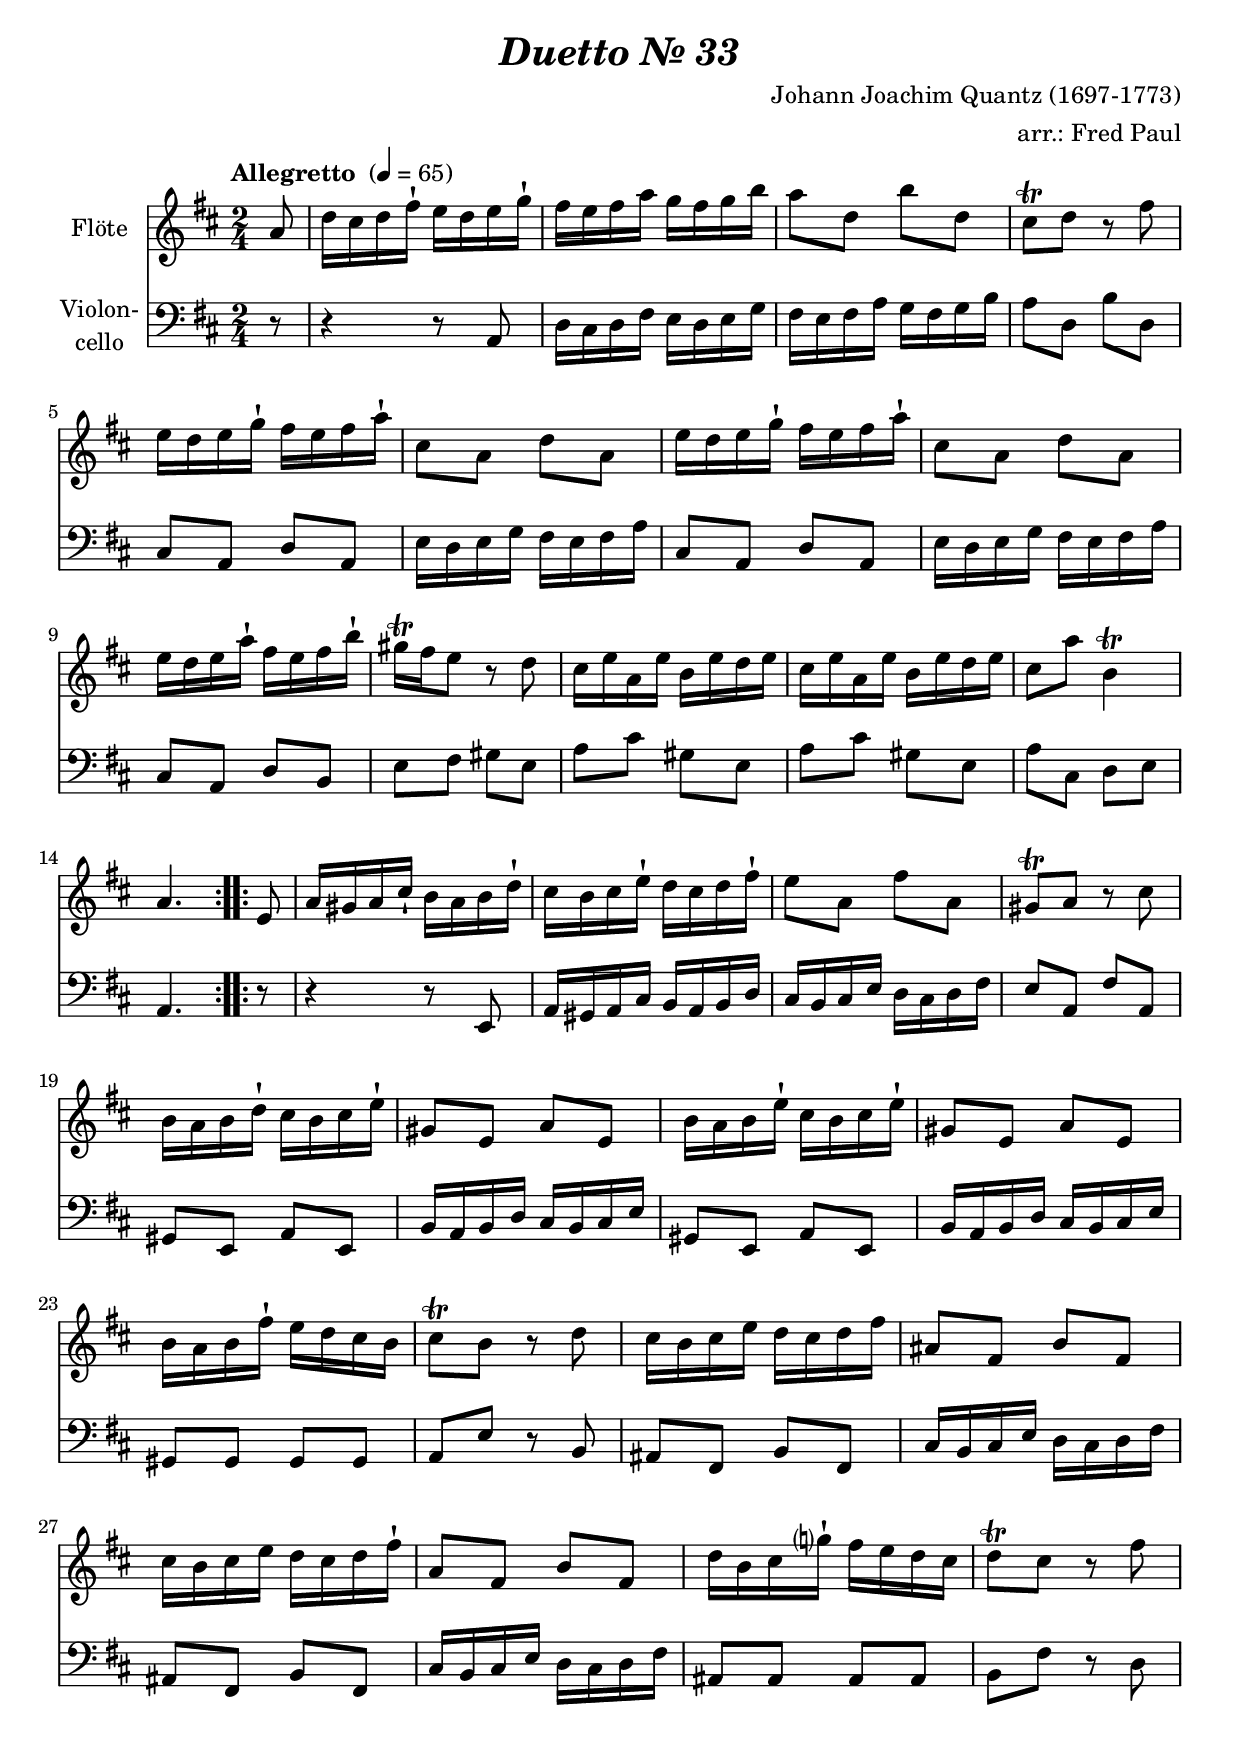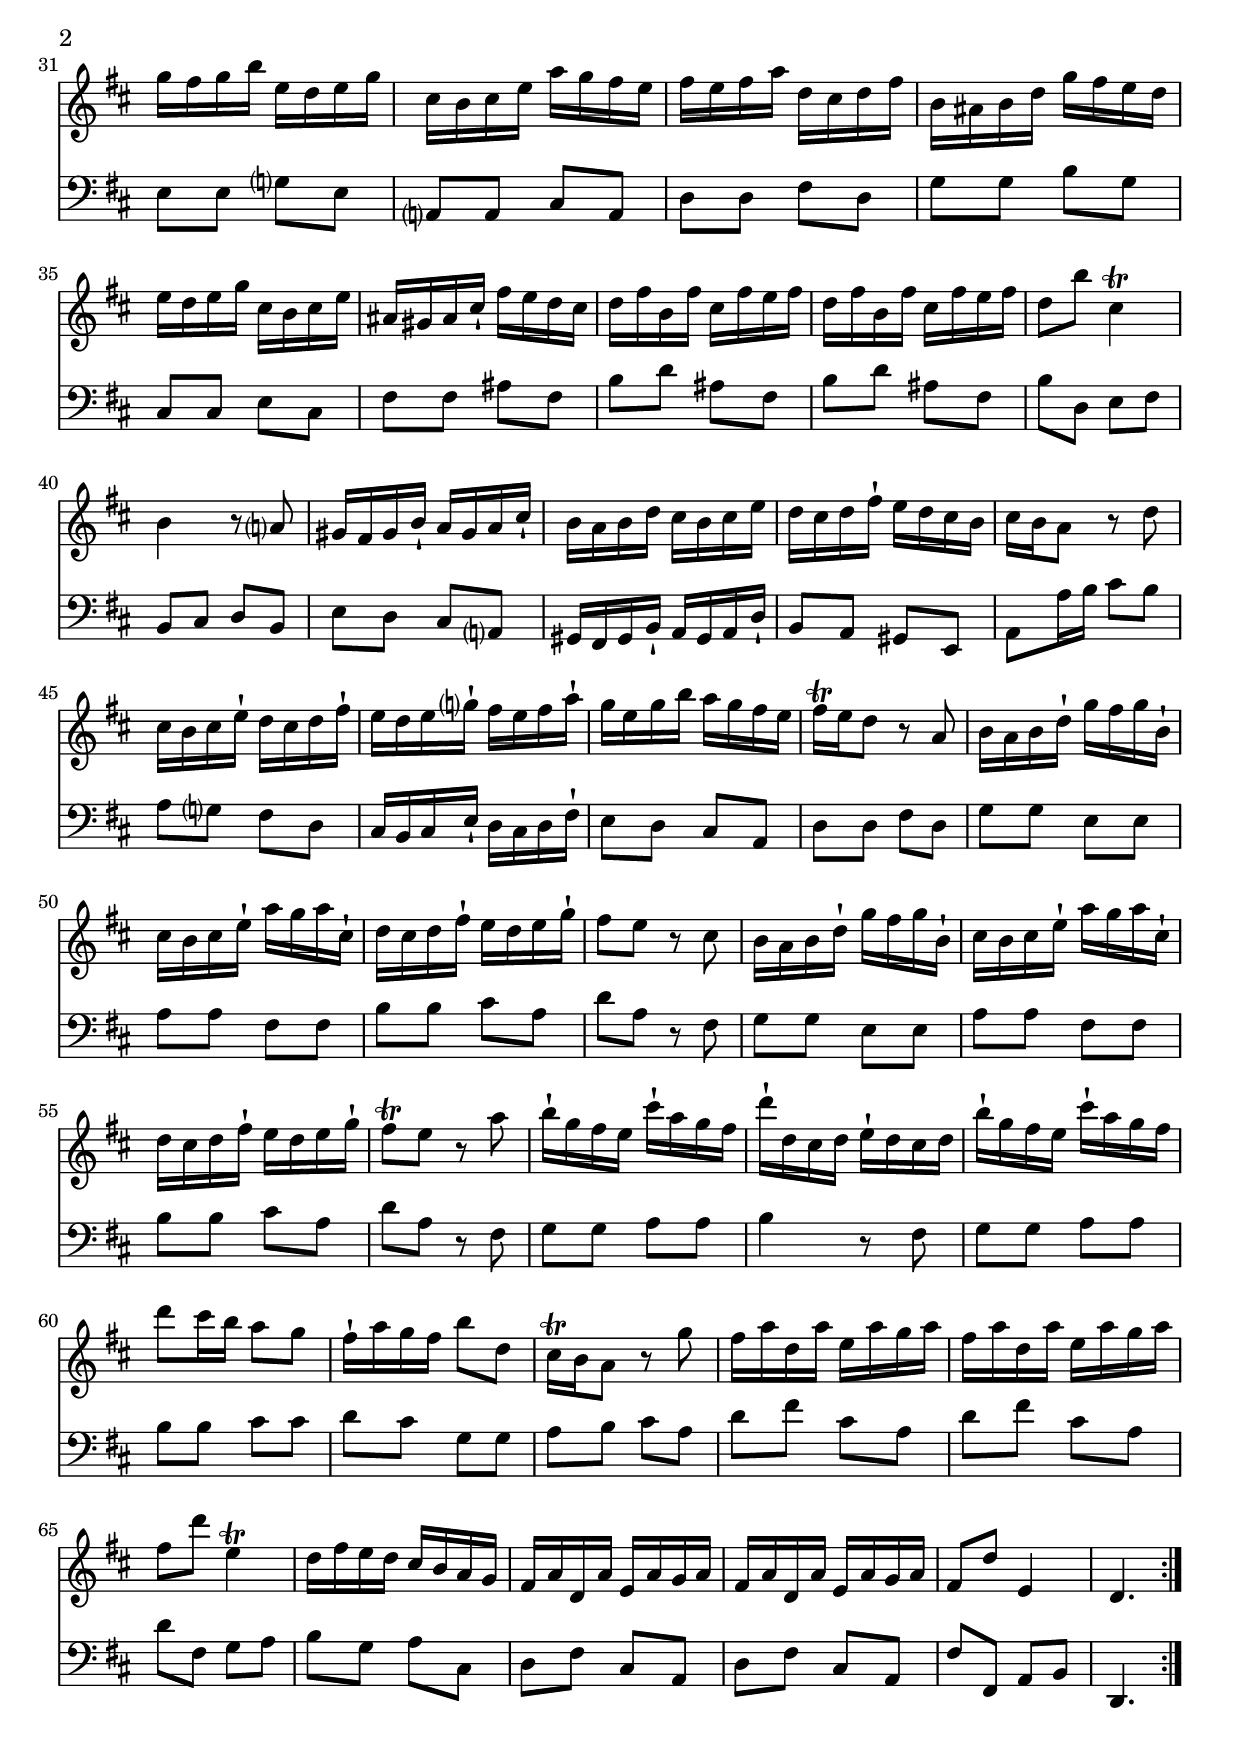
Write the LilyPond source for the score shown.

\version "2.18.2"
\include "deutsch.ly"

#(set-global-staff-size 21)

\header {
  title     = \markup \bold \italic "Duetto Nr. 33"
  composer  = "Johann Joachim Quantz (1697-1773)"
  arranger  = "arr.: Fred Paul"
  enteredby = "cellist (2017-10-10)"
%  piece     = ""
}

voiceconsts = {
  \key d \major
  \time 2/4
  \clef "bass"
%  \numericTimeSignature
%  \compressFullBarRests
%  \set tupletSpannerDuration = #(ly:make-moment 1 4)
  \tempo "Allegretto " 4=65
}

mifl = "flute"
mist = "string ensemble 1"
miba = "cello"
mikl = "harpsichord"

va = \relative c'' {
  \voiceconsts
  \clef "treble"
  
  \repeat volta 2 {
    \partial 8 a8
    d16 cis d fis-! e d e g-!
    fis e fis a g fis g h
    a8 d, h' d,
    cis\trill d r fis
    e16 d e g-! fis e fis a-!
    cis,8 a d a

    e'16 d e g-! fis e fis a-!
    cis,8 a d a
    e'16 d e a-! fis e fis h-!
    gis\trill fis e8 r d
    cis16 e a, e' h e d e
    cis e a, e' h e d e

    cis8 a' h,4\trill
    a4.
  }
  
  \repeat volta 2 {
    e8
    a16 gis a cis-! h a h d-!
    cis h cis e-! d cis d fis-!
    e8 a, fis' a,
    gis\trill a r cis

    h16 a h d-! cis h cis e-!
    gis,8 e a e
    h'16 a h e-! cis h cis e-!
    gis,8 e a e
    h'16 a h fis'-! e d cis h
    cis8\trill h r d

    cis16 h cis e d cis d fis
    ais,8 fis h fis
    cis'16 h cis e d cis d fis-!
    a,8 fis h fis
    d'16 h cis g'?-! fis e d cis
    d8\trill cis r fis

    g16 fis g h e, d e g
    cis, h cis e a g fis e
    fis e fis a d, cis d fis
    h, ais h d g fis e d
    e d e g cis, h cis e

    ais, gis ais cis-! fis e d cis
    d fis h, fis' cis fis e fis
    d fis h, fis' cis fis e fis
    d8 h' cis,4\trill
    h r8 a?
    gis16 fis gis h-! a gis a cis-!

    h a h d cis h cis e
    d cis d fis-! e d cis h
    cis h a8 r d
    cis16 h cis e-! d cis d fis-!
    e d e g?-! fis e fis a-!

    g e g h a g fis e
    fis\trill e d8 r a
    h16 a h d-! g fis g h,-!
    cis h cis e-! a g a cis,-!
    d cis d fis-! e d e g-!
    fis8 e r cis

    h16 a h d-! g fis g h,-!
    cis h cis e-! a g a cis,-!
    d cis d fis-! e d e g-!
    fis8\trill e r a
    h16-! g fis e cis'-! a g fis

    d'-! d, cis d e-! d cis d
    h'-! g fis e cis'-! a g fis
    d'8 cis16 h a8 g
    fis16-! a g fis h8 d,
    cis16\trill h a8 r g'
    fis16 a d, a' e a g a
    
    fis a d, a' e a g a
    fis8 d' e,4\trill
    d16 fis e d cis h a g
    fis a d, a' e a g a
    fis a d, a' e a g a
    fis8 d' e,4
    d4.
  }
}

vb = \relative c {
  \voiceconsts
  \clef "bass"
  
  \repeat volta 2 {
    \partial 8 r8
    r4 r8 a
    d16 cis d fis e d e g
    fis e fis a g fis g h
    a8 d, h' d,
    cis a d a
    e'16 d e g fis e fis a

    cis,8 a d a
    e'16 d e g fis e fis a
    cis,8 a d h
    e fis gis e
    a cis gis e
    a cis gis e
    a cis, d e
    a,4.
  }

  \repeat volta 2 {
    r8
    r4 r8 e
    a16 gis a cis h a h d
    cis h cis e d cis d fis
    e8 a, fis' a,
    gis e a e
    h'16 a h d cis h cis e

    gis,8 e a e
    h'16 a h d cis h cis e
    gis,8 gis gis gis
    a e' r h
    ais fis h fis
    cis'16 h cis e d cis d fis
    ais,8 fis h fis

    cis'16 h cis e d cis d fis
    ais,8 ais ais ais
    h fis' r d
    e e g? e
    a,? a cis a
    d d fis d
    g g h g
    cis, cis e cis

    fis fis ais fis
    h d ais fis
    h d ais fis
    h d, e fis
    h, cis d h
    e d cis a?
    gis16 fis gis h-! a gis a d-!

    h8 a gis e
    a a'16 h cis8 h
    a g? fis d
    cis16 h cis e-! d cis d fis-!
    e8 d cis a
    d d fis d
    g g e e
    a a fis fis

    h h cis a
    d a r fis
    g g e e
    a a fis fis
    h h cis a
    d a r fis
    g g a a
    h4 r8 fis
    g g a a

    h h cis cis
    d cis g g
    a h cis a
    d fis cis a
    d fis cis a
    d fis, g a
    h g a cis,
    d fis cis a

    d fis cis a
    fis' fis, a h
    d,4.
  }
}


music = <<
      \new Staff {
        \set Staff.midiInstrument = \mifl
        \set Staff.instrumentName = \markup \center-column { "Flöte" }
        \transpose d d { \va }
      }

      \new Staff {
        \set Staff.midiInstrument = \miba
        \set Staff.instrumentName = \markup \center-column { "Violon-" "cello" }
        \transpose d d { \vb }
      }
>>

\book {
  \score {
   \music
    \layout {}
  }

  \score {
    \unfoldRepeats \music

    \midi {
      \context {
        \Score
      }
    }
  }
}
